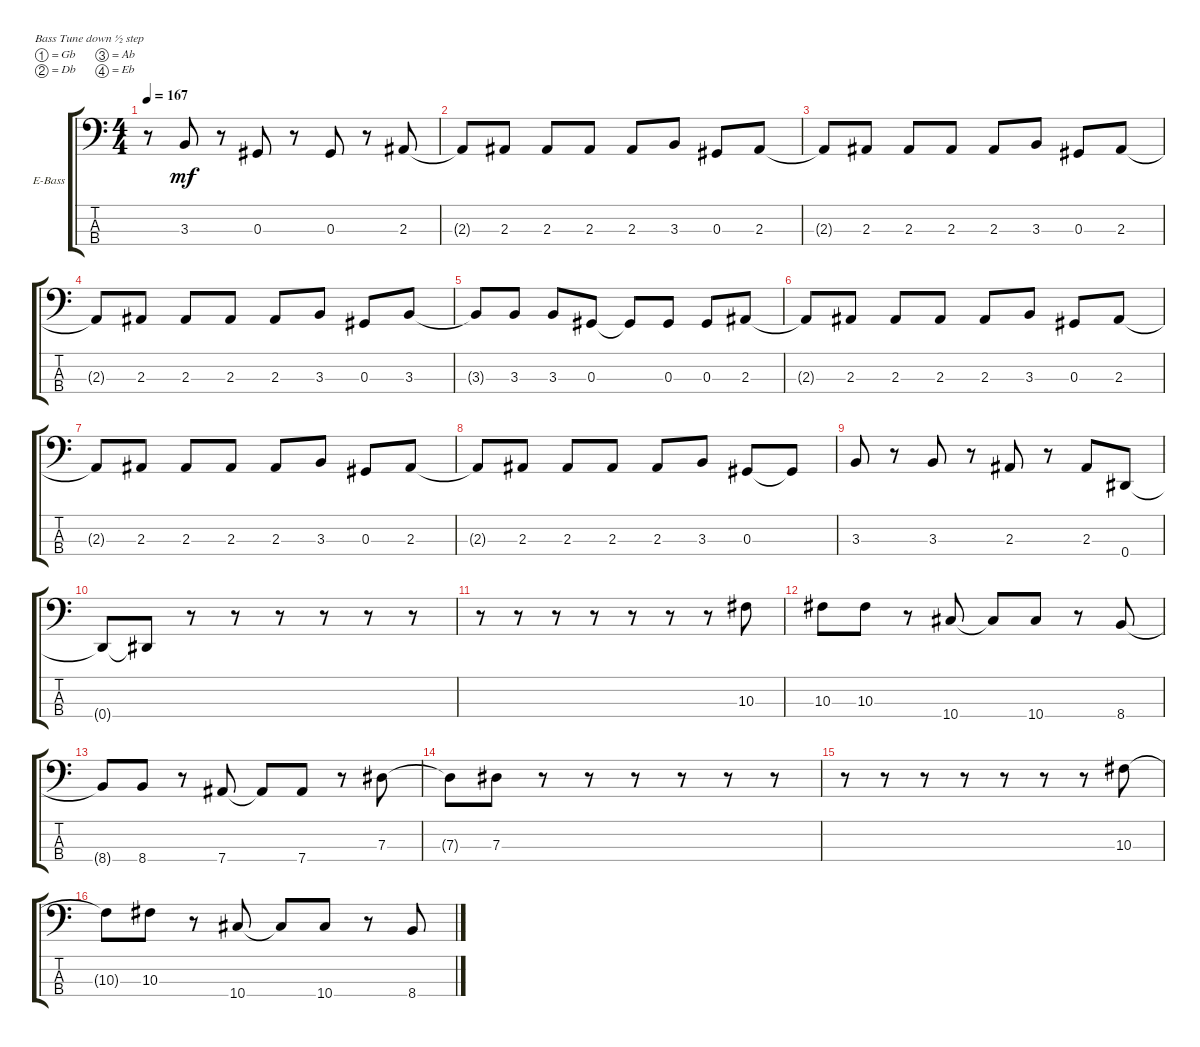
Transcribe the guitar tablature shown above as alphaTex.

\bracketExtendMode groupsimilarinstruments
\firstSystemTrackNameOrientation horizontal
\otherSystemsTrackNameOrientation horizontal
\track ("Electric Bass" "E-Bass") {instrument electricbassfinger}
\staff {score tabs}
\tuning (Gb2 Db2 Ab1 Eb1)
\ts (4 4)
\tempo 167
\clef f4
\ks c
r.8{dy mf} 3.3.8 r.8 0.3.8 r.8 0.3.8 r.8 2.3.8 |
2.3{t}.8 2.3.8 2.3.8 2.3.8 2.3.8 3.3.8 0.3.8 2.3.8 |
2.3{t}.8 2.3.8 2.3.8 2.3.8 2.3.8 3.3.8 0.3.8 2.3.8 |
2.3{t}.8 2.3.8 2.3.8 2.3.8 2.3.8 3.3.8 0.3.8 3.3.8 |
3.3{t}.8 3.3.8 3.3.8 0.3.8 0.3{t}.8 0.3.8 0.3.8 2.3.8 |
2.3{t}.8 2.3.8 2.3.8 2.3.8 2.3.8 3.3.8 0.3.8 2.3.8 |
2.3{t}.8 2.3.8 2.3.8 2.3.8 2.3.8 3.3.8 0.3.8 2.3.8 |
2.3{t}.8 2.3.8 2.3.8 2.3.8 2.3.8 3.3.8 0.3.8 0.3{t}.8 |
3.3.8 r.8 3.3.8 r.8 2.3.8 r.8 2.3.8 0.4.8 |
0.4{t}.8 0.4{t}.8 r.8 r.8 r.8 r.8 r.8 r.8 |
r.8 r.8 r.8 r.8 r.8 r.8 r.8 10.3.8 |
10.3.8 10.3.8 r.8 10.4.8 10.4{t}.8 10.4.8 r.8 8.4.8 |
8.4{t}.8 8.4.8 r.8 7.4.8 7.4{t}.8 7.4.8 r.8 7.3.8 |
7.3{t}.8 7.3.8 r.8 r.8 r.8 r.8 r.8 r.8 |
r.8 r.8 r.8 r.8 r.8 r.8 r.8 10.3.8 |
10.3{t}.8 10.3.8 r.8 10.4.8 10.4{t}.8 10.4.8 r.8 8.4.8
